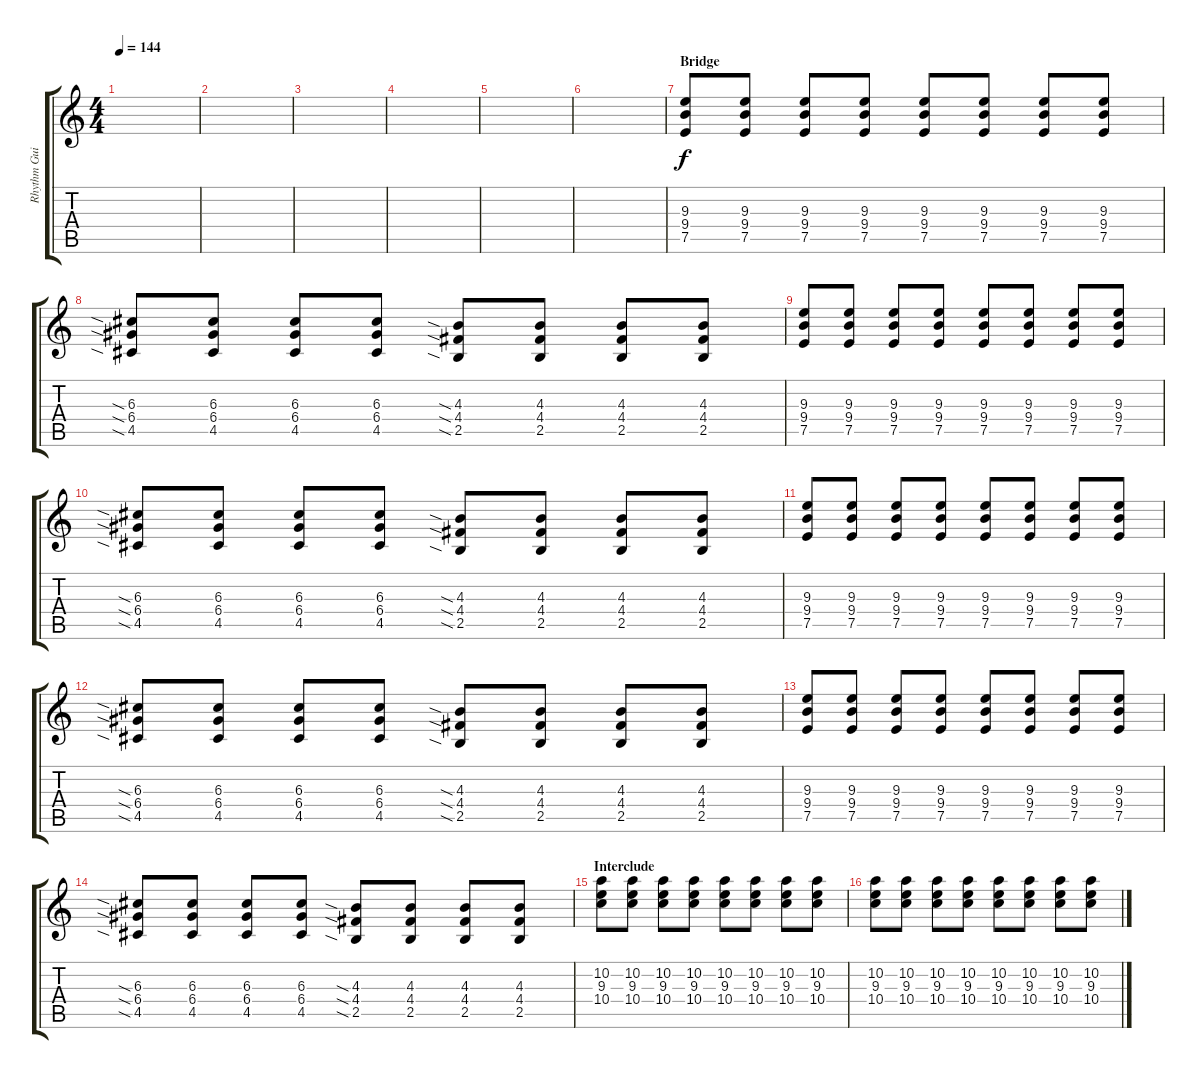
\track ("Rhythm Guitar 2" "Rhythm Gui") {instrument overdrivenguitar}
\staff {score tabs}
\tuning (E4 B3 G3 D3 A2 E2) {hide}
\ts (4 4)
\tempo 144
\clef g2
\ks c
|
|
|
|
|
|
\section ("" "Bridge")
(9.3 9.4 7.5).8 (9.3 9.4 7.5).8 (9.3 9.4 7.5).8 (9.3 9.4 7.5).8 (9.3 9.4 7.5).8 (9.3 9.4 7.5).8 (9.3 9.4 7.5).8 (9.3 9.4 7.5).8 |
(6.3{sia} 6.4{sia} 4.5{sia}).8 (6.3 6.4 4.5).8 (6.3 6.4 4.5).8 (6.3 6.4 4.5).8 (4.3{sia} 4.4{sia} 2.5{sia}).8 (4.3 4.4 2.5).8 (4.3 4.4 2.5).8 (4.3 4.4 2.5).8 |
(9.3 9.4 7.5).8 (9.3 9.4 7.5).8 (9.3 9.4 7.5).8 (9.3 9.4 7.5).8 (9.3 9.4 7.5).8 (9.3 9.4 7.5).8 (9.3 9.4 7.5).8 (9.3 9.4 7.5).8 |
(6.3{sia} 6.4{sia} 4.5{sia}).8 (6.3 6.4 4.5).8 (6.3 6.4 4.5).8 (6.3 6.4 4.5).8 (4.3{sia} 4.4{sia} 2.5{sia}).8 (4.3 4.4 2.5).8 (4.3 4.4 2.5).8 (4.3 4.4 2.5).8 |
(9.3 9.4 7.5).8 (9.3 9.4 7.5).8 (9.3 9.4 7.5).8 (9.3 9.4 7.5).8 (9.3 9.4 7.5).8 (9.3 9.4 7.5).8 (9.3 9.4 7.5).8 (9.3 9.4 7.5).8 |
(6.3{sia} 6.4{sia} 4.5{sia}).8 (6.3 6.4 4.5).8 (6.3 6.4 4.5).8 (6.3 6.4 4.5).8 (4.3{sia} 4.4{sia} 2.5{sia}).8 (4.3 4.4 2.5).8 (4.3 4.4 2.5).8 (4.3 4.4 2.5).8 |
(9.3 9.4 7.5).8 (9.3 9.4 7.5).8 (9.3 9.4 7.5).8 (9.3 9.4 7.5).8 (9.3 9.4 7.5).8 (9.3 9.4 7.5).8 (9.3 9.4 7.5).8 (9.3 9.4 7.5).8 |
(6.3{sia} 6.4{sia} 4.5{sia}).8 (6.3 6.4 4.5).8 (6.3 6.4 4.5).8 (6.3 6.4 4.5).8 (4.3{sia} 4.4{sia} 2.5{sia}).8 (4.3 4.4 2.5).8 (4.3 4.4 2.5).8 (4.3 4.4 2.5).8 |
\section ("" "Interclude")
(10.2 9.3 10.4).8 (10.2 9.3 10.4).8 (10.2 9.3 10.4).8 (10.2 9.3 10.4).8 (10.2 9.3 10.4).8 (10.2 9.3 10.4).8 (10.2 9.3 10.4).8 (10.2 9.3 10.4).8 |
(10.2 9.3 10.4).8 (10.2 9.3 10.4).8 (10.2 9.3 10.4).8 (10.2 9.3 10.4).8 (10.2 9.3 10.4).8 (10.2 9.3 10.4).8 (10.2 9.3 10.4).8 (10.2 9.3 10.4).8
